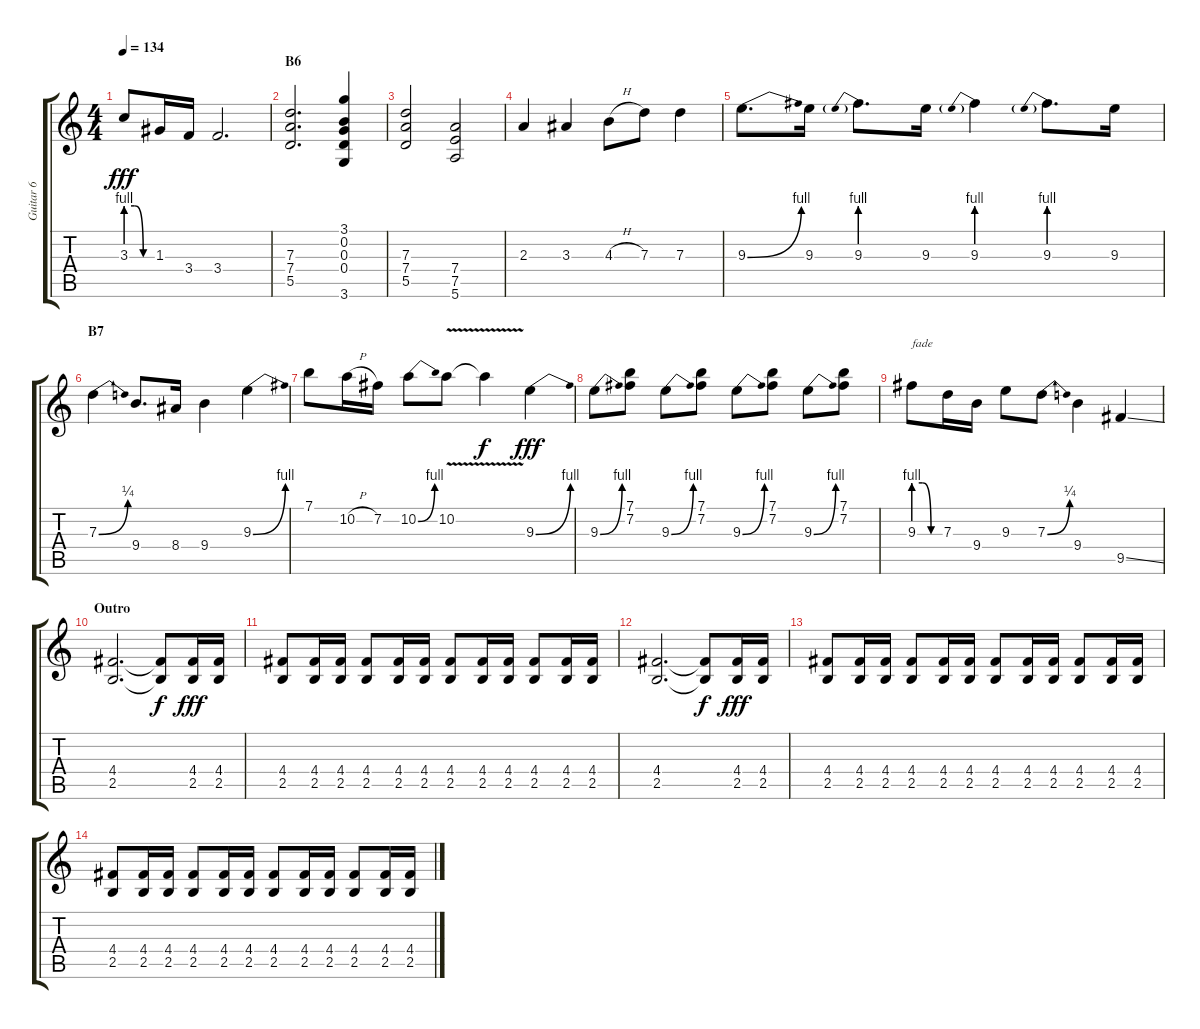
\track ("Guitar 6" "Guitar 6") {instrument distortionguitar}
\staff {score tabs}
\tuning (E4 B3 G3 D3 A2 E2) {hide}
\ts (4 4)
\tempo 134
\clef g2
\ks c
3.3{be (custom 0 4 20 4 40 0 60 0)}.8{dy fff} 1.3.16 3.4.16 3.4.2{d} |
\section ("" "B6")
(7.3 7.4 5.5).2{d} (3.1 0.2 0.3 0.4 3.6).4 |
(7.3 7.4 5.5).2 (7.4 7.5 5.6).2 |
2.3.4 3.3.4 4.3{h}.8 7.3.8 7.3.4 |
9.3{be (bend 0 0 60 4)}.8{d} 9.3.16 9.3{be (prebend 0 4 60 4)}.8{d} 9.3.16 9.3{be (prebend 0 4 60 4)}.4 9.3{be (prebend 0 4 60 4)}.8{d} 9.3.16 |
\section ("" "B7")
7.3{be (bend 0 0 60 1)}.4 9.4.8{d} 8.4.16 9.4.4 9.3{be (bend 0 0 60 4)}.4 |
7.1.8 10.2{h}.16 7.2.16 10.2{be (bend 0 0 60 4)}.8 10.2{v}.8 10.2{t}.4{dy f} 9.3{be (bend 0 0 60 4)}.4{dy fff} |
9.3{be (bend 0 0 60 4)}.8 (7.1 7.2).8 9.3{be (bend 0 0 60 4)}.8 (7.1 7.2).8 9.3{be (bend 0 0 60 4)}.8 (7.1 7.2).8 9.3{be (bend 0 0 60 4)}.8 (7.1 7.2).8 |
9.3{be (custom 0 4 20 4 40 0 60 0)}.8{txt "fade"} 7.3.16 9.4.16 9.3.8 7.3{be (bend 0 0 60 1)}.8 9.4.4 9.5{ss}.4 |
\section ("" "Outro")
(4.4 2.5).2{d} (4.4{t} 2.5{t}).8{dy f} (4.4 2.5).16{dy fff} (4.4 2.5).16 |
(4.4 2.5).8 (4.4 2.5).16 (4.4 2.5).16 (4.4 2.5).8 (4.4 2.5).16 (4.4 2.5).16 (4.4 2.5).8 (4.4 2.5).16 (4.4 2.5).16 (4.4 2.5).8 (4.4 2.5).16 (4.4 2.5).16 |
(4.4 2.5).2{d} (4.4{t} 2.5{t}).8{dy f} (4.4 2.5).16{dy fff} (4.4 2.5).16 |
(4.4 2.5).8{volume 0} (4.4 2.5).16 (4.4 2.5).16 (4.4 2.5).8 (4.4 2.5).16 (4.4 2.5).16 (4.4 2.5).8 (4.4 2.5).16 (4.4 2.5).16 (4.4 2.5).8 (4.4 2.5).16 (4.4 2.5).16 |
(4.4 2.5).8 (4.4 2.5).16 (4.4 2.5).16 (4.4 2.5).8 (4.4 2.5).16 (4.4 2.5).16 (4.4 2.5).8 (4.4 2.5).16 (4.4 2.5).16 (4.4 2.5).8 (4.4 2.5).16 (4.4 2.5).16
